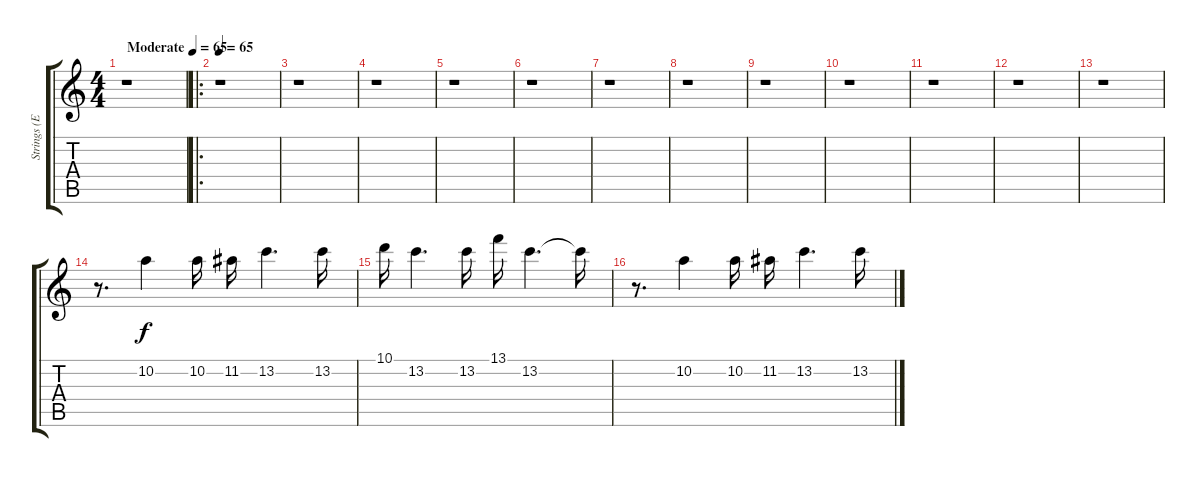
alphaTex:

\track ("Strings (Echo)" "Strings (E") {instrument stringensemble1}
\staff {score tabs}
\tuning (E5 B4 G4 D4 A3 E3) {hide}
\ts (4 4)
\tempo (65 "Moderate")
\clef g2
\ks c
r.1{dy f instrument stringensemble1} |
\ro
\tempo 65
r.1 |
r.1 |
r.1 |
r.1 |
r.1 |
r.1 |
r.1 |
r.1 |
r.1 |
r.1 |
r.1 |
r.1 |
r.8{d} 10.2.4 10.2.16 11.2.16 13.2.4{d} 13.2.16 |
10.1.16 13.2.4{d} 13.2.16 13.1.16 13.2.4{d} 13.2{t}.16 |
r.8{d} 10.2.4 10.2.16 11.2.16 13.2.4{d} 13.2.16
